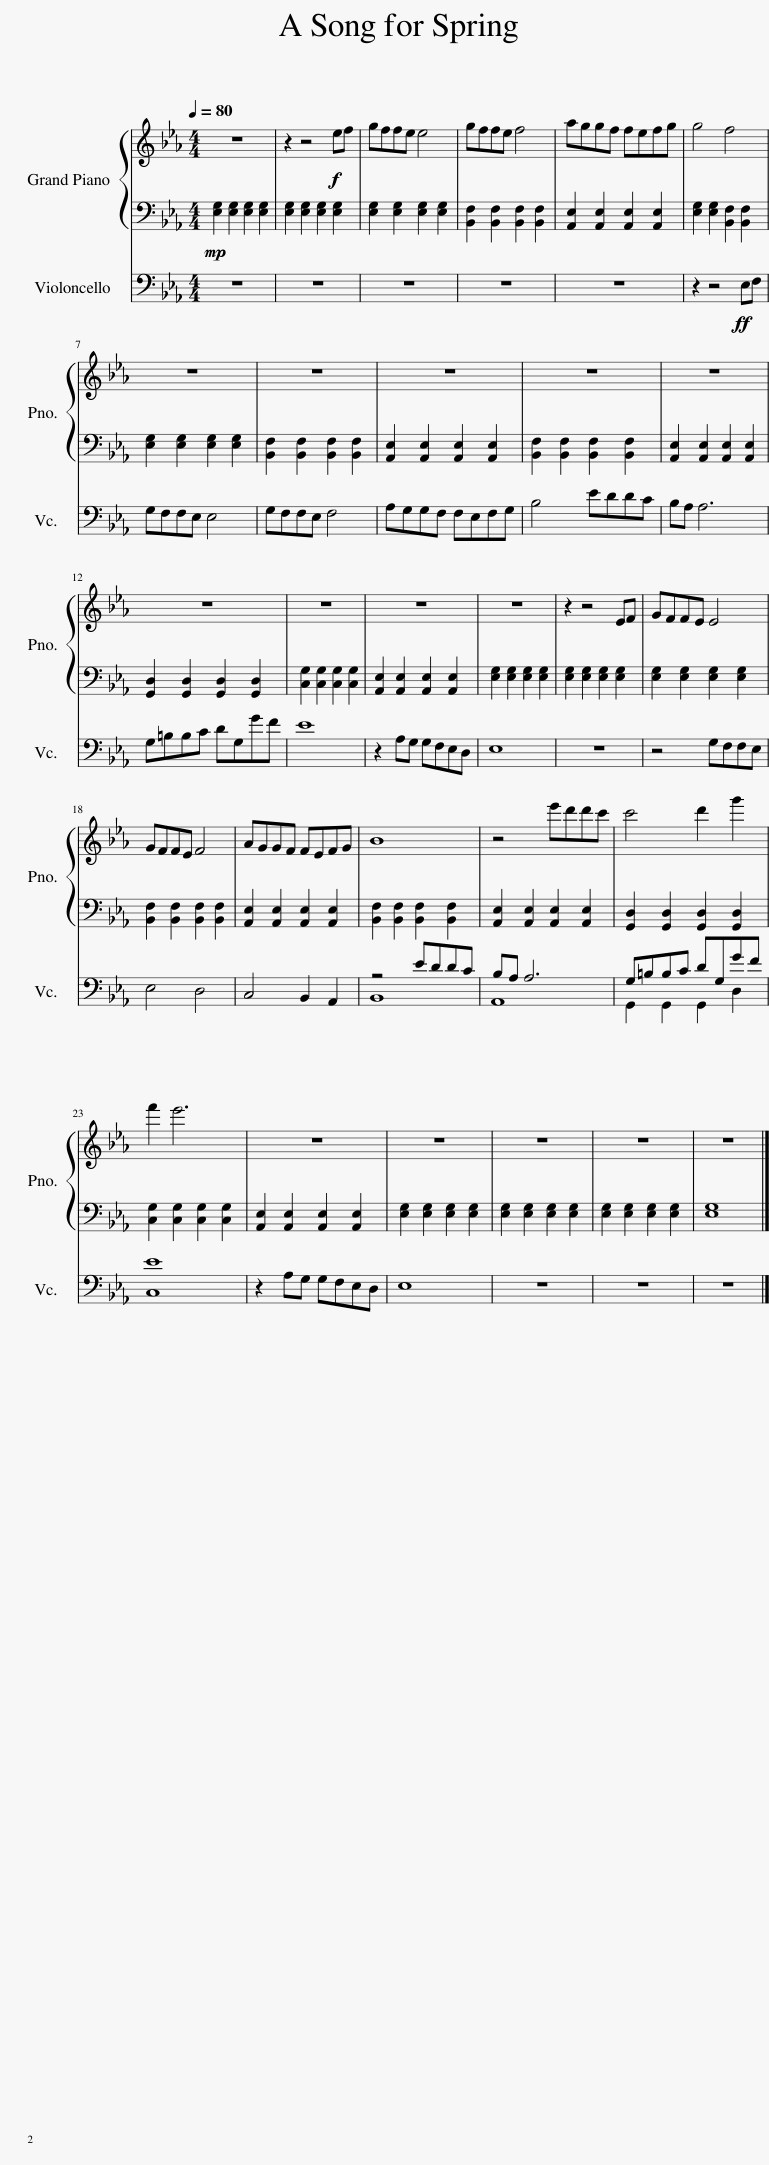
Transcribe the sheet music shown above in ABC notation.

X:1
%%score { 1 | 2 } ( 3 4 )
L:1/8
Q:1/4=80
M:4/4
I:linebreak $
K:Eb
V:1 treble
V:2 bass
V:3 bass
V:4 bass
V:1
 z8 | z2 z4!f! ef | gffe e4 | gffe f4 | aggf fefg | %5
 g4 f4 |$ z8 | z8 | z8 | z8 | %10
 z8 |$ z8 | z8 | z8 | z8 | %15
 z2 z4 EF | GFFE E4 |$ GFFE F4 | AGGF FEFG | B8 | %20
 z4 e'd'd'c' | c'4 d'2 g'2 |$ f'2 e'6 | z8 | z8 | %25
 z8 | z8 | z8 |] %28
V:2
!mp! [E,G,]2 [E,G,]2 [E,G,]2 [E,G,]2 | [E,G,]2 [E,G,]2 [E,G,]2 [E,G,]2 | [E,G,]2 [E,G,]2 [E,G,]2 [E,G,]2 | [B,,F,]2 [B,,F,]2 [B,,F,]2 [B,,F,]2 | [A,,E,]2 [A,,E,]2 [A,,E,]2 [A,,E,]2 | %5
 [E,G,]2 [E,G,]2 [B,,F,]2 [B,,F,]2 |$ [E,G,]2 [E,G,]2 [E,G,]2 [E,G,]2 | [B,,F,]2 [B,,F,]2 [B,,F,]2 [B,,F,]2 | [A,,E,]2 [A,,E,]2 [A,,E,]2 [A,,E,]2 | [B,,F,]2 [B,,F,]2 [B,,F,]2 [B,,F,]2 | %10
 [A,,E,]2 [A,,E,]2 [A,,E,]2 [A,,E,]2 |$ [G,,D,]2 [G,,D,]2 [G,,D,]2 [G,,D,]2 | [C,G,]2 [C,G,]2 [C,G,]2 [C,G,]2 | [A,,E,]2 [A,,E,]2 [A,,E,]2 [A,,E,]2 | [E,G,]2 [E,G,]2 [E,G,]2 [E,G,]2 | %15
 [E,G,]2 [E,G,]2 [E,G,]2 [E,G,]2 | [E,G,]2 [E,G,]2 [E,G,]2 [E,G,]2 |$ [B,,F,]2 [B,,F,]2 [B,,F,]2 [B,,F,]2 | [A,,E,]2 [A,,E,]2 [A,,E,]2 [A,,E,]2 | [B,,F,]2 [B,,F,]2 [B,,F,]2 [B,,F,]2 | %20
 [A,,E,]2 [A,,E,]2 [A,,E,]2 [A,,E,]2 | [G,,D,]2 [G,,D,]2 [G,,D,]2 [G,,D,]2 |$ [C,G,]2 [C,G,]2 [C,G,]2 [C,G,]2 | [A,,E,]2 [A,,E,]2 [A,,E,]2 [A,,E,]2 | [E,G,]2 [E,G,]2 [E,G,]2 [E,G,]2 | %25
 [E,G,]2 [E,G,]2 [E,G,]2 [E,G,]2 | [E,G,]2 [E,G,]2 [E,G,]2 [E,G,]2 | [E,G,]8 |] %28
V:3
 z8 | z8 | z8 | z8 | z8 | %5
 z2 z4!ff! E,F, |$ G,F,F,E, E,4 | G,F,F,E, F,4 | A,G,G,F, F,E,F,G, | B,4 EDDC | %10
 B,A, A,6 |$ G,=B,B,C DG,GF | E8 | z2 A,G, G,F,E,D, | E,8 | %15
 z8 | z4 G,F,F,E, |$ E,4 D,4 | C,4 B,,2 A,,2 | z4 EDDC | %20
 B,A, A,6 | G,=B,B,C DG,GF |$ E8 | z2 A,G, G,F,E,D, | E,8 | %25
 z8 | z8 | z8 |] %28
V:4
 x8 | x8 | x8 | x8 | x8 | %5
 x8 |$ x8 | x8 | x8 | x8 | %10
 x8 |$ x8 | x8 | x8 | x8 | %15
 x8 | x8 |$ x8 | x8 | B,,8 | %20
 A,,8 | G,,2 G,,2 G,,2 D,2 |$ C,8 | x8 | x8 | %25
 x8 | x8 | x8 |] %28
